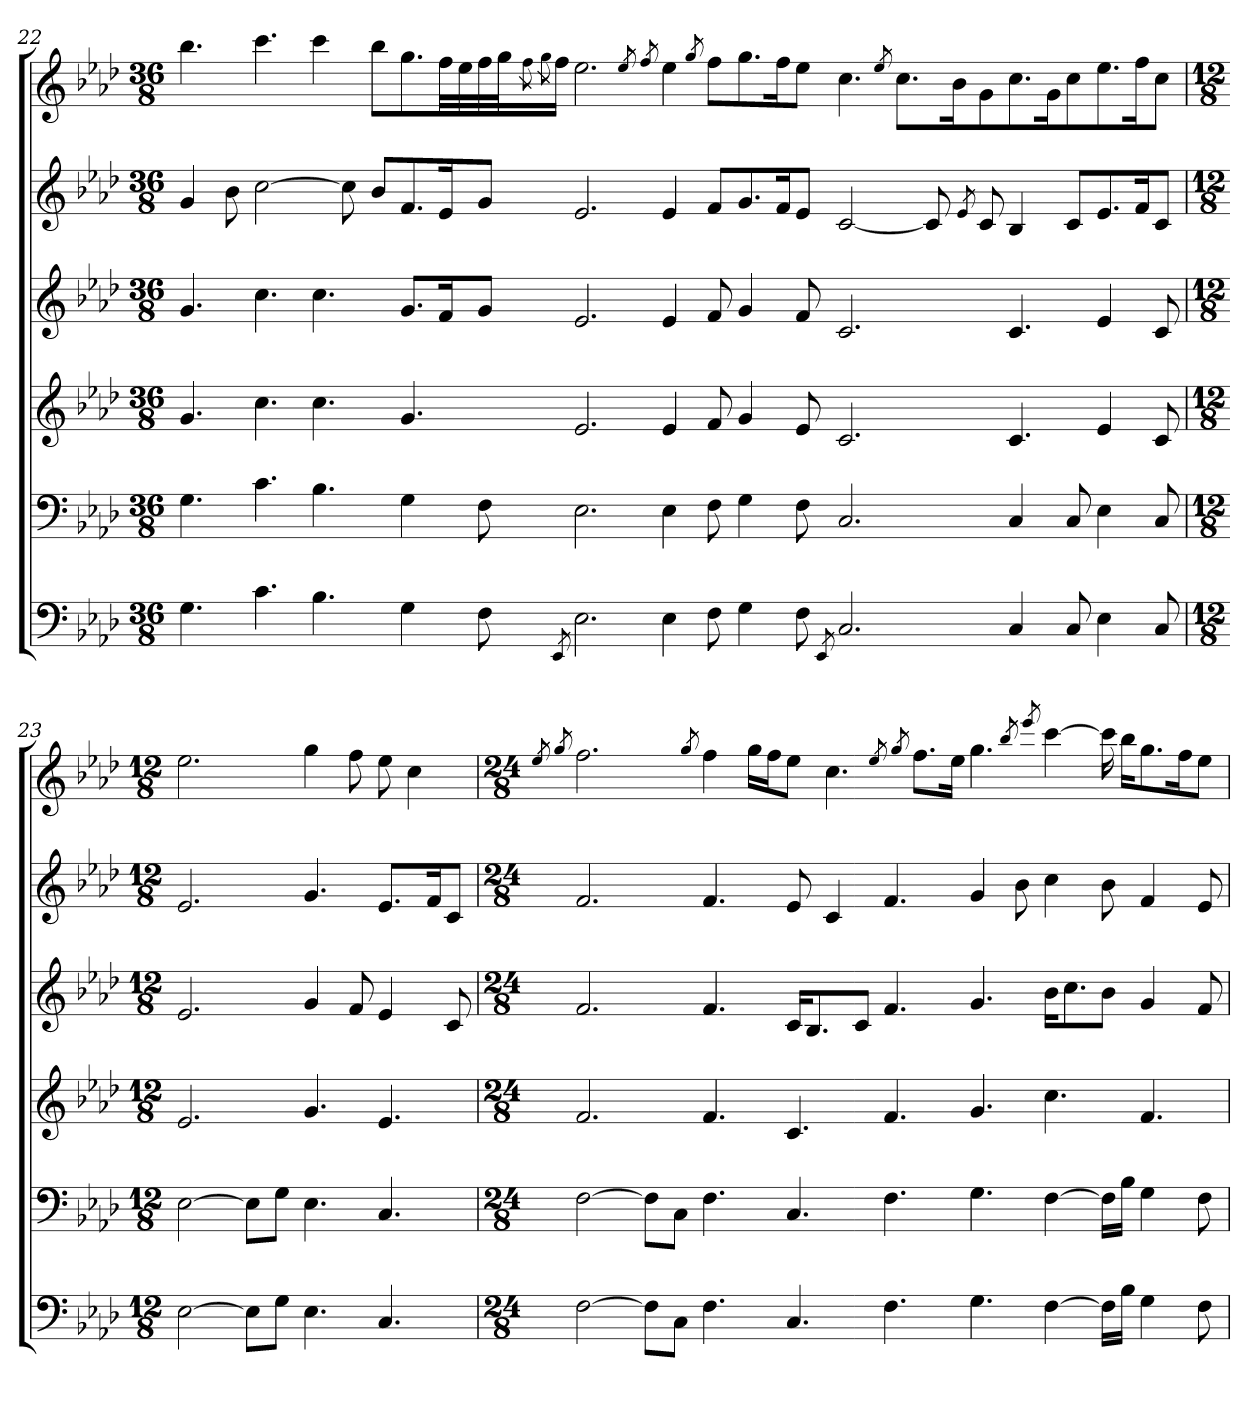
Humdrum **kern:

**kern	**kern	**kern	**kern	**kern	**kern
*part6	*part5	*part4	*part3	*part2	*part1
*staff6	*staff5	*staff4	*staff3	*staff2	*staff1
*clefF4	*clefF4	*clefG2	*clefG2	*clefG2	*clefG2
*k[b-e-a-d-]	*k[b-e-a-d-]	*k[b-e-a-d-]	*k[b-e-a-d-]	*k[b-e-a-d-]	*k[b-e-a-d-]
*M36/8	*M36/8	*M36/8	*M36/8	*M36/8	*M36/8
=22	=22	=22	=22	=22	=22
4.G	4.G	4.g	4.g	4g	4.bb-
.	.	.	.	8b-	.
4.c	4.c	4.cc	4.cc	[2cc	4.ccc
4.B-	4.B-	4.cc	4.cc	.	4ccc
.	.	.	.	8cc]	.
.	.	.	.	8b-/L	8bb-\L
4G	4G	4.g	8.g/L	8.f/	8.gg\
.	.	.	16f/K	16e-/K	32ff\LL
.	.	.	.	.	32ee-\
8F	8F	.	8g/J	8g/J	32ff\
.	.	.	.	.	32gg\J
.	.	.	.	.	8qff\
.	.	.	.	.	8qgg\
.	.	.	.	.	16ff\JJ
8qEE-	.	.	.	.	.
2.E-	2.E-	2.e-	2.e-	2.e-	2.ee-
.	.	.	.	.	8qee-
.	.	.	.	.	8qff
4E-	4E-	4e-	4e-	4e-	4ee-
.	.	.	.	.	8qgg
8F	8F	8f	8f	8f/L	8ff\L
4G	4G	4g	4g	8.g/	8.gg\
.	.	.	.	16f/K	16ff\K
8F	8F	8e-	8f	8e-/J	8ee-\J
8qEE-	.	.	.	.	.
2.C	2.C	2.c	2.c	[2c	4.cc
.	.	.	.	.	8qee-
.	.	.	.	.	8.cc\L
.	.	.	.	8c]	.
.	.	.	.	.	16b-\K
.	.	.	.	8qe-	.
.	.	.	.	8c	8g\
4C	4C	4.c	4.c	4B-	8.cc\
.	.	.	.	.	16g\K
8C	8C	.	.	8c/L	8cc\
4E-	4E-	4e-	4e-	8.e-/	8.ee-\
.	.	.	.	16f/K	16ff\K
8C	8C	8c	8c	8c/J	8cc\J
=23	=23	=23	=23	=23	=23
*M12/8	*M12/8	*M12/8	*M12/8	*M12/8	*M12/8
[2E-	[2E-	2.e-	2.e-	2.e-	2.ee-
8E-\L]	8E-\L]	.	.	.	.
8G\J	8G\J	.	.	.	.
4.E-	4.E-	4.g	4g	4.g	4gg
.	.	.	8f	.	8ff
4.C	4.C	4.e-	4e-	8.e-/L	8ee-
.	.	.	.	.	4cc
.	.	.	.	16f/K	.
.	.	.	8c	8c/J	.
=24	=24	=24	=24	=24	=24
*M24/8	*M24/8	*M24/8	*M24/8	*M24/8	*M24/8
.	.	.	.	.	8qee-
.	.	.	.	.	8qgg
[2F	[2F	2.f	2.f	2.f	2.ff
8F\L]	8F\L]	.	.	.	.
8C\J	8C\J	.	.	.	.
.	.	.	.	.	8qgg
4.F	4.F	4.f	4.f	4.f	4ff
.	.	.	.	.	16gg\LL
.	.	.	.	.	16ff\J
4.C	4.C	4.c	16c/KL	8e-	8ee-\J
.	.	.	8.B-/	.	.
.	.	.	.	4c	4.cc
.	.	.	8c/J	.	.
4.F	4.F	4.f	4.f	4.f	.
.	.	.	.	.	8qee-
.	.	.	.	.	8qgg
.	.	.	.	.	8.ff\L
.	.	.	.	.	16ee-\Jk
4.G	4.G	4.g	4.g	4g	4.gg
.	.	.	.	8b-	.
.	.	.	.	.	8qbb-
.	.	.	.	.	8qeee-
[4F	[4F	4.cc	16b-\KL	4cc	[4ccc
.	.	.	8.cc\	.	.
16F\LL]	16F\LL]	.	8b-\J	8b-	16ccc]
16B-\JJ	16B-\JJ	.	.	.	16bb-\KL
4G	4G	4.f	4g	4f	8.gg\
.	.	.	.	.	16ff\K
8F	8F	.	8f	8e-	8ee-\J
=	=	=	=	=	=
*-	*-	*-	*-	*-	*-
